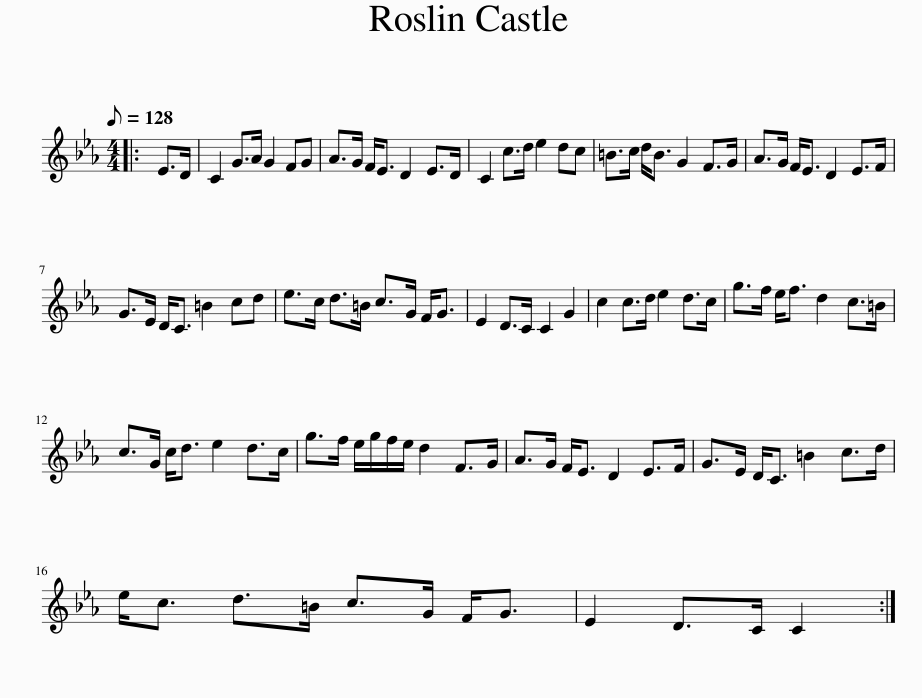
X:1
L:1/8
Q:1/8=128
M:4/4
I:linebreak $
K:Cmin
V:1 treble
V:1
|: E>D | C2 G>A G2 FG | A>G F<E D2 E>D | C2 c>d e2 dc | =B>c d<B G2 F>G | %5
 A>G F<E D2 E>F |$ G>E D<C =B2 cd | e>c d>=B c>G F<G | E2 D>C C2 G2 | c2 c>d e2 d>c | %10
 g>f e<f d2 c>=B |$ c>G c<d e2 d>c | g>f e/g/f/e/ d2 F>G | A>G F<E D2 E>F | G>E D<C =B2 c>d |$ %15
 e<c d>=B c>G F<G | E2 D>C C2 :| %17
